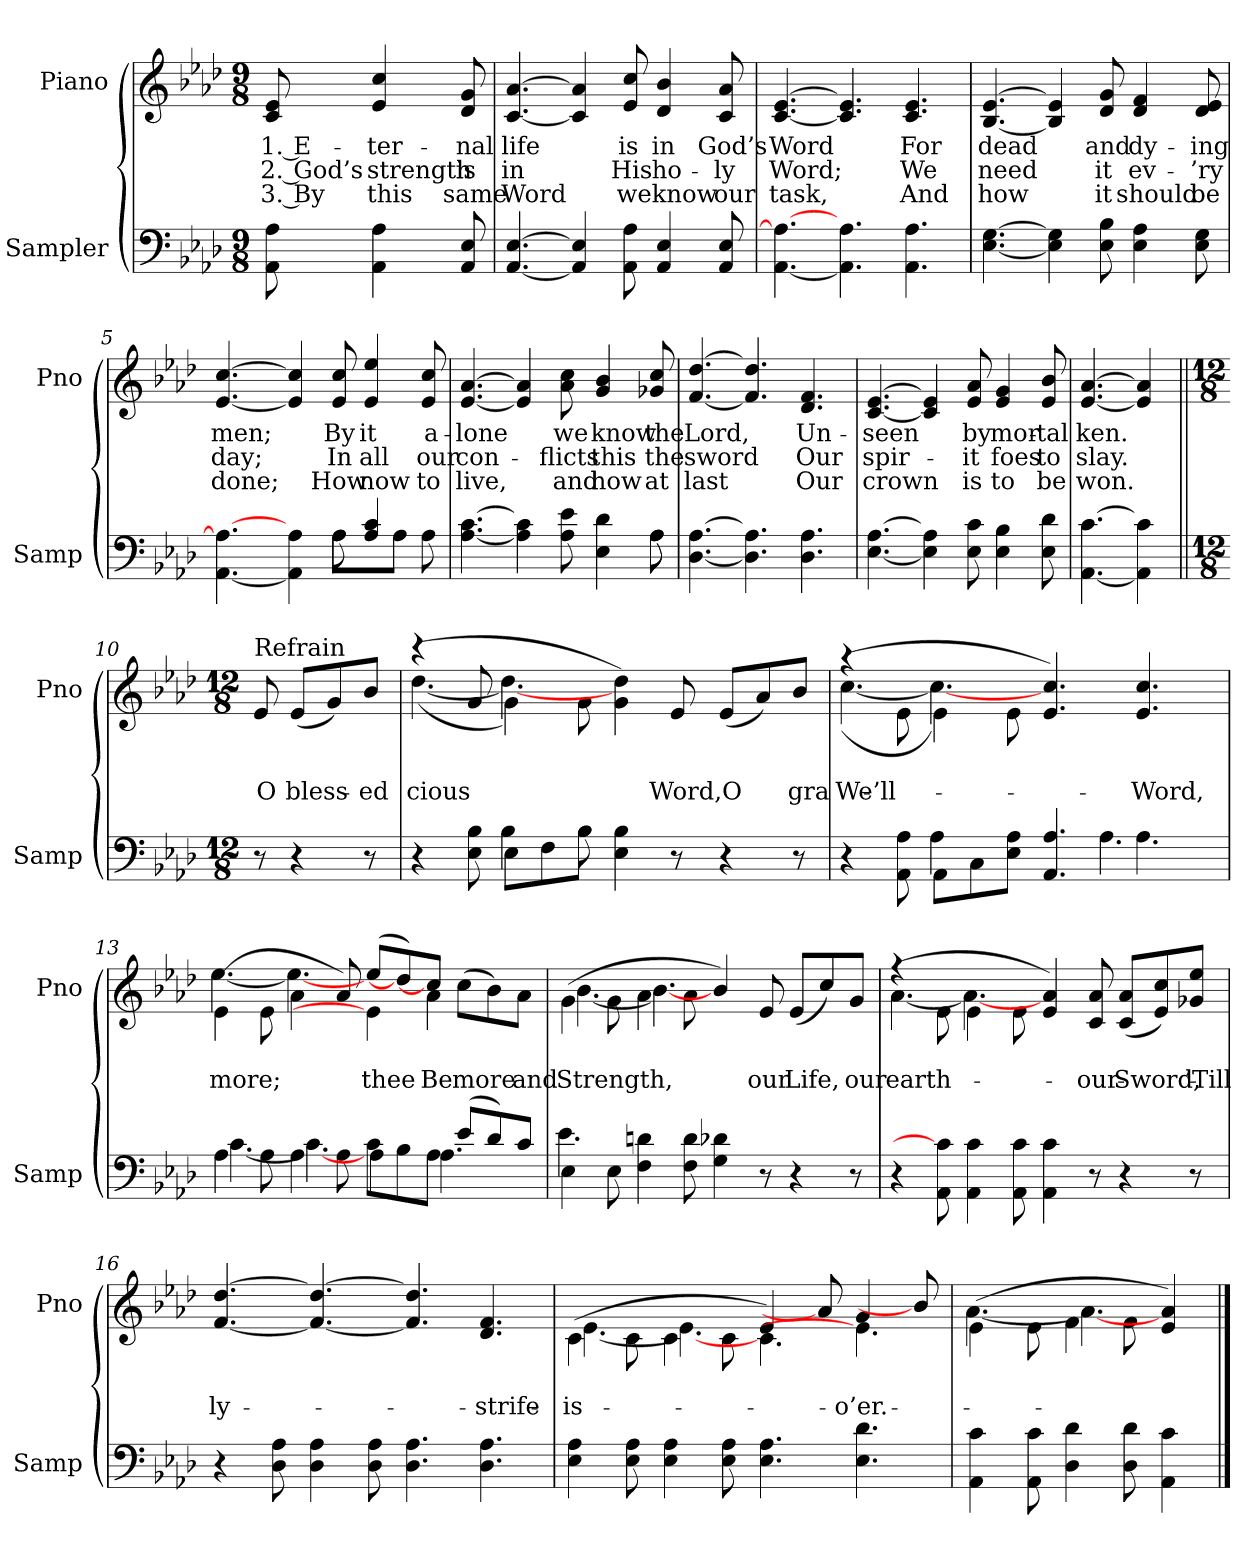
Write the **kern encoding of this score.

**kern	**kern	**text	**text	**text
*part2	*part1	*part1	*part1	*part1
*staff2	*staff1	*staff1	*staff1	*staff1
*I"Sampler	*I"Piano	*	*	*
*I'Samp	*I'Pno	*	*	*
*clefF4	*clefG2	*	*	*
*k[b-e-a-d-]	*k[b-e-a-d-]	*	*	*
*A-:	*A-:	*	*	*
*M9/8	*M9/8	*	*	*
=1	=1	=1	=1	=1
8AA- 8A-	8c 8e-	1. E-	2. God’s	3. By
4AA- 4A-	4e- 4cc	-ter-	strength	this
8AA- 8E-	8d- 8g	-nal	is	same
=2	=2	=2	=2	=2
[4.AA- [4.E-	[4.c [4.a-	life	in	Word
4AA-] 4E-]	4c] 4a-]	.	.	.
8AA- 8A-	8e- 8cc	is	His	we
4AA- 4E-	4d- 4b-	in	ho-	know
8AA- 8E-	8c 8a-	God’s	-ly	our
=3	=3	=3	=3	=3
[4.AA- 4.A-_	[4.c [4.e-	Word	Word;	task,
4.AA-] 4.A-	4.c] 4.e-]	.	.	.
4.AA- 4.A-	4.c 4.e-	For	We	And
=4	=4	=4	=4	=4
[4.E- [4.G	[4.B- [4.e-	dead	need	how
4E-] 4G]	4B-] 4e-]	.	.	.
8E- 8B-	8d- 8g	and	it	it
4E- 4A-	4d- 4f	dy-	ev-	should
8E- 8G	8d- 8e-	-ing	-’ry	be
=5	=5	=5	=5	=5
*^	*	*	*	*
[4.AA- 4.A-_	8ryy	[4.e- [4.cc	men;	day;	done;
*v	*v	*	*	*	*
4AA-] 4A-	4e-] 4cc]	.	.	.
*^	*	*	*	*
8A-\	8A-\L	8e- 8cc	By	In	How
4A- 4c	8ryy	4e- 4ee-	it	all	now
.	8A-\J	.	.	.	.
8A-\	8ryy	8e- 8cc	a-	our	to
=6	=6	=6	=6	=6	=6
[4.A- [4.c	1ryy	[4.e- [4.a-	-lone	con-	live,
4A-] 4c]	.	4e-] 4a-]	.	.	.
8A- 8e-	.	8a- 8cc	we	-flicts	and
4E- 4d-	.	4g 4b-	know	this	how
8A-\	8A-	8g-X 8cc	the	the	at
*v	*v	*	*	*	*
=7	=7	=7	=7	=7
[4.D- [4.A-	[4.f [4.dd-	Lord,	sword	last
4.D-] 4.A-]	4.f] 4.dd-]	.	.	.
4.D- 4.A-	4.d- 4.f	Un-	Our	Our
=8	=8	=8	=8	=8
[4.E- [4.A-	[4.c [4.e-	-seen	spir-	crown
4E-] 4A-]	4c] 4e-]	.	.	.
8E- 8c	8e- 8a-	by	-it	is
4E- 4B-	4e- 4g	mor-	foes	to
8E- 8d-	8e- 8b-	-tal	to	be
=9	=9	=9	=9	=9
[4.AA- [4.c	[4.e- [4.a-	ken.	slay.	won.
4AA-] 4c]	4e-] 4a-]	.	.	.
=10||	=10||	=10||	=10||	=10||
*M12/8	*M12/8	*	*	*
!	!LO:TX:t=Refrain	!	!	!
8r	8e-	.	O	.
4r	(8e-/L	.	bless-	.
.	8g/)	.	.	.
8r	8b-/J	.	-ed	.
=11	=11	=11	=11	=11
*^	*^	*	*	*
4r	4.ryy	(4r	([4.dd-	.	-cious	.
8E- 8B-	.	8g	.	.	.	.
8E-\L	4B-	4g\	4.dd-_)	.	.	.
8F\	.	.	.	.	.	.
8B-\J	8B-	8g\	.	.	.	.
4E- 4B-	2.ryy	4g 4dd-)	2.ryy	.	.	.
8r	.	8e-	.	.	Word,	.
4r	.	(8e-/L	.	.	O	.
.	.	8a-/)	.	.	.	.
8r	.	8b-/J	.	.	gra-	.
=12	=12	=12	=12	=12	=12	=12
4r	4.ryy	(4r	([4.cc	.	We’ll	.
8AA- 8A-	.	8e-\	.	.	.	.
8AA-\L	4A-	4e-\	4.cc_)	.	.	.
8C\	.	.	.	.	.	.
8E-\ 8A-\J	4.ryy	8e-\	.	.	.	.
4.AA- 4.A-	.	4.e- 4.cc)	2.ryy	.	.	.
.	4.A-	.	.	.	.	.
4.A-\	.	4.e- 4.cc	.	.	Word,	.
.	8ryy	.	.	.	.	.
=13	=13	=13	=13	=13	=13	=13
4A-\	[4.c	(4e-\	[4.ee-	.	more;	.
8A-\	.	8e-\	.	.	.	.
4A-\	4.c_	4a-\	4.ee-_	.	.	.
8A-\	.	8a-)	.	.	.	.
8c\L	4A-	(8ee-/L	4e-]	.	thee	.
8B-\	.	8dd-/])	.	.	.	.
8A-\J	4.A-	8cc/J]	4a-	.	Be	.
(8e-/L	.	(8cc\L	.	.	more	.
8d-/)	.	8b-\)	4ryy	.	.	.
8c/J	8ryy	8a-\J	.	.	and	.
=14	=14	=14	=14	=14	=14	=14
4E-\	4.e-	(4g\	[4.b-	.	Strength,	.
8E-\	.	8g\	.	.	.	.
4F 4dn	1ryy	4a-\	4.b-_	.	.	.
8F 8d	.	8a-\	.	.	.	.
4G 4d-X	.	4b-/)	2.ryy	.	.	.
8r	.	8e-	.	.	our	.
4r	.	(8e-/L	.	.	Life,	.
.	.	8cc/)	.	.	.	.
8r	8ryy	8g/J	.	.	our	.
*v	*v	*	*	*	*	*
=15	=15	=15	=15	=15	=15
4r	(4r	[4.a-	.	earth-	.
8AA- 8c]	8e-\	.	.	.	.
4AA- 4c	4e-\	4.a-_	.	.	.
8AA- 8c	8e-\	.	.	.	.
4AA- 4c	4e- 4a-)	2.ryy	.	.	.
8r	8c 8a-	.	.	our	.
4r	(8c/ 8a-/L	.	.	Sword,	.
.	8e-/ 8cc/)	.	.	.	.
8r	8g-X/ 8ee-/J	.	.	’Till	.
*	*v	*v	*	*	*
=16	=16	=16	=16	=16
4r	[4.f [4.dd-	.	-ly	.
8D- 8A-	.	.	.	.
4D- 4A-	4.f_ 4.dd-_	.	.	.
8D- 8A-	.	.	.	.
4.D- 4.A-	4.f] 4.dd-]	.	.	.
4.D- 4.A-	4.d- 4.f	.	strife	.
=17	=17	=17	=17	=17
*	*^	*	*	*
4E- 4A-	(4c\	[4.e-	.	is	.
8E- 8A-	8c\	.	.	.	.
4E- 4A-	4c\	4.e-_	.	.	.
8E- 8A-	8c\	.	.	.	.
4.E- 4.A-	4e-/)	4.c	.	.	.
.	8a-/]	.	.	.	.
4.E- 4.d-	4g/	4.e-]	.	o’er.	.
.	8b-/]	.	.	.	.
=18	=18	=18	=18	=18	=18
4AA- 4c	(4e-\	[4.a-	.	.	.
8AA- 8c	8e-\	.	.	.	.
4D- 4d-	4f\	4.a-_	.	.	.
8D- 8d-	8f\	.	.	.	.
4AA- 4c	4e- 4a-)	4ryy	.	.	.
*	*v	*v	*	*	*
==	==	==	==	==
*-	*-	*-	*-	*-
